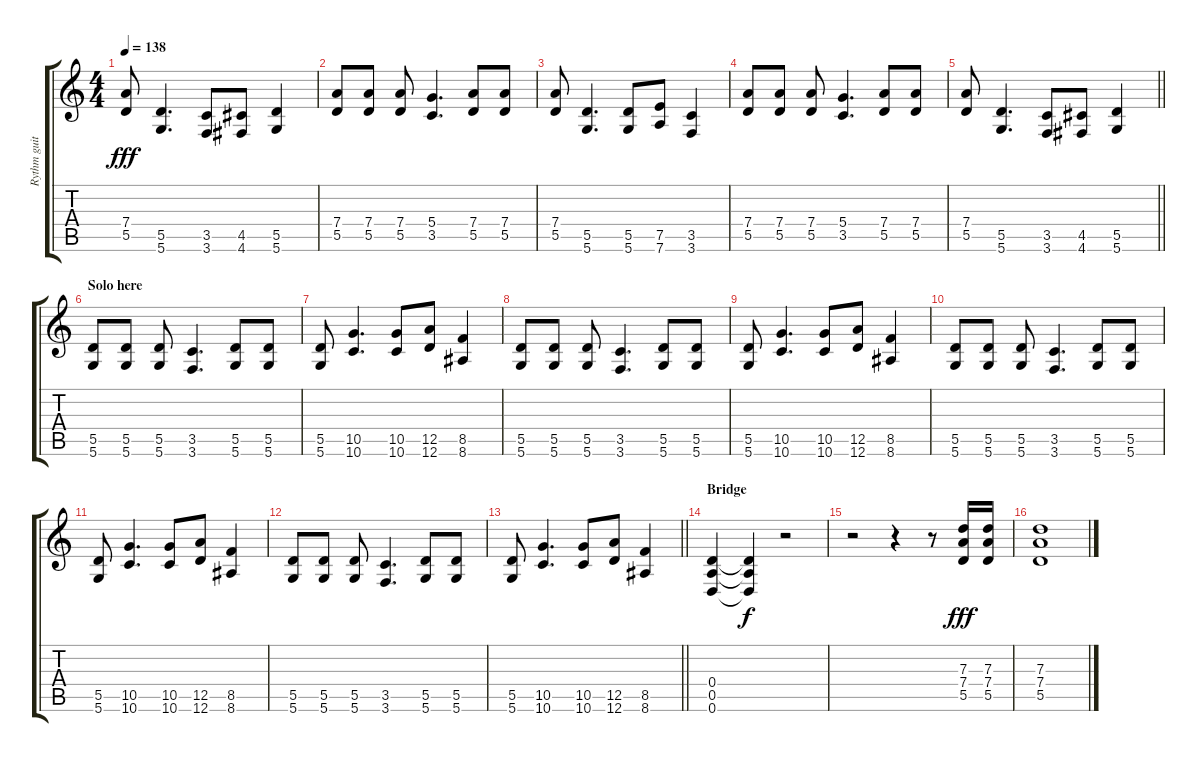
\track ("Rythm guitar" "Rythm guit") {instrument distortionguitar}
\staff {score tabs}
\tuning (D4 B3 G3 D3 A2 D2) {hide}
\ts (4 4)
\tempo 138
\clef g2
\ks c
(7.4 5.5).8{dy fff} (5.5 5.6).4{d} (3.5 3.6).8 (4.5 4.6).8 (5.5 5.6).4 |
(7.4 5.5).8 (7.4 5.5).8 (7.4 5.5).8 (5.4 3.5).4{d} (7.4 5.5).8 (7.4 5.5).8 |
(7.4 5.5).8 (5.5 5.6).4{d} (5.5 5.6).8 (7.5 7.6).8 (3.5 3.6).4 |
(7.4 5.5).8 (7.4 5.5).8 (7.4 5.5).8 (5.4 3.5).4{d} (7.4 5.5).8 (7.4 5.5).8 |
\barLineRight lightlight
(7.4 5.5).8 (5.5 5.6).4{d} (3.5 3.6).8 (4.5 4.6).8 (5.5 5.6).4 |
\section ("" "Solo here")
(5.5 5.6).8 (5.5 5.6).8 (5.5 5.6).8 (3.5 3.6).4{d} (5.5 5.6).8 (5.5 5.6).8 |
(5.5 5.6).8 (10.5 10.6).4{d} (10.5 10.6).8 (12.5 12.6).8 (8.5 8.6).4 |
(5.5 5.6).8 (5.5 5.6).8 (5.5 5.6).8 (3.5 3.6).4{d} (5.5 5.6).8 (5.5 5.6).8 |
(5.5 5.6).8 (10.5 10.6).4{d} (10.5 10.6).8 (12.5 12.6).8 (8.5 8.6).4 |
(5.5 5.6).8 (5.5 5.6).8 (5.5 5.6).8 (3.5 3.6).4{d} (5.5 5.6).8 (5.5 5.6).8 |
(5.5 5.6).8 (10.5 10.6).4{d} (10.5 10.6).8 (12.5 12.6).8 (8.5 8.6).4 |
(5.5 5.6).8 (5.5 5.6).8 (5.5 5.6).8 (3.5 3.6).4{d} (5.5 5.6).8 (5.5 5.6).8 |
\barLineRight lightlight
(5.5 5.6).8 (10.5 10.6).4{d} (10.5 10.6).8 (12.5 12.6).8 (8.5 8.6).4 |
\section ("" "Bridge")
(0.4 0.5 0.6).4 (0.4{t} 0.5{t} 0.6{t}).4{dy f} r.2 |
r.2 r.4 r.8 (7.3 7.4 5.5).16{dy fff} (7.3 7.4 5.5).16 |
(7.3 7.4 5.5).1
